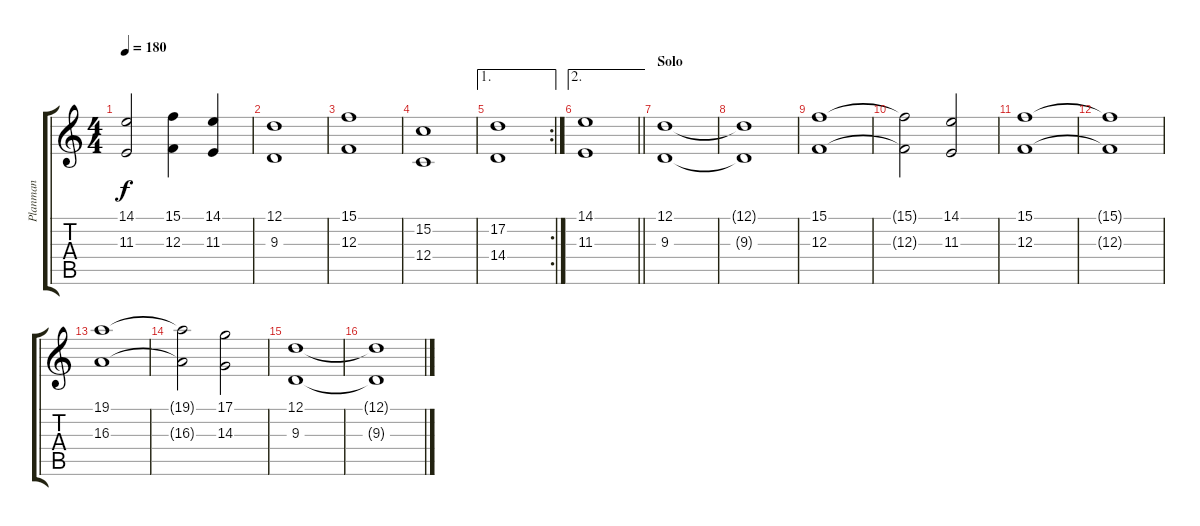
\track ("Planman" "Planman") {instrument stringensemble2}
\staff {score tabs}
\tuning (D4 A3 F3 C3 G2 D2) {hide}
\ts (4 4)
\tempo 180
\clef g2
\ks c
(14.1 11.3).2{dy f} (15.1 12.3).4 (14.1 11.3).4 |
(12.1 9.3).1 |
(15.1 12.3).1 |
(15.2 12.4).1 |
\ae 1
\rc 2
(17.2 14.4).1 |
\ae 2
\barLineRight lightlight
(14.1 11.3).1 |
\section ("" "Solo")
(12.1 9.3).1 |
(12.1{t} 9.3{t}).1 |
(15.1 12.3).1 |
(15.1{t} 12.3{t}).2 (14.1 11.3).2 |
(15.1 12.3).1 |
(15.1{t} 12.3{t}).1 |
(19.1 16.3).1 |
(19.1{t} 16.3{t}).2 (17.1 14.3).2 |
(12.1 9.3).1 |
(12.1{t} 9.3{t}).1
